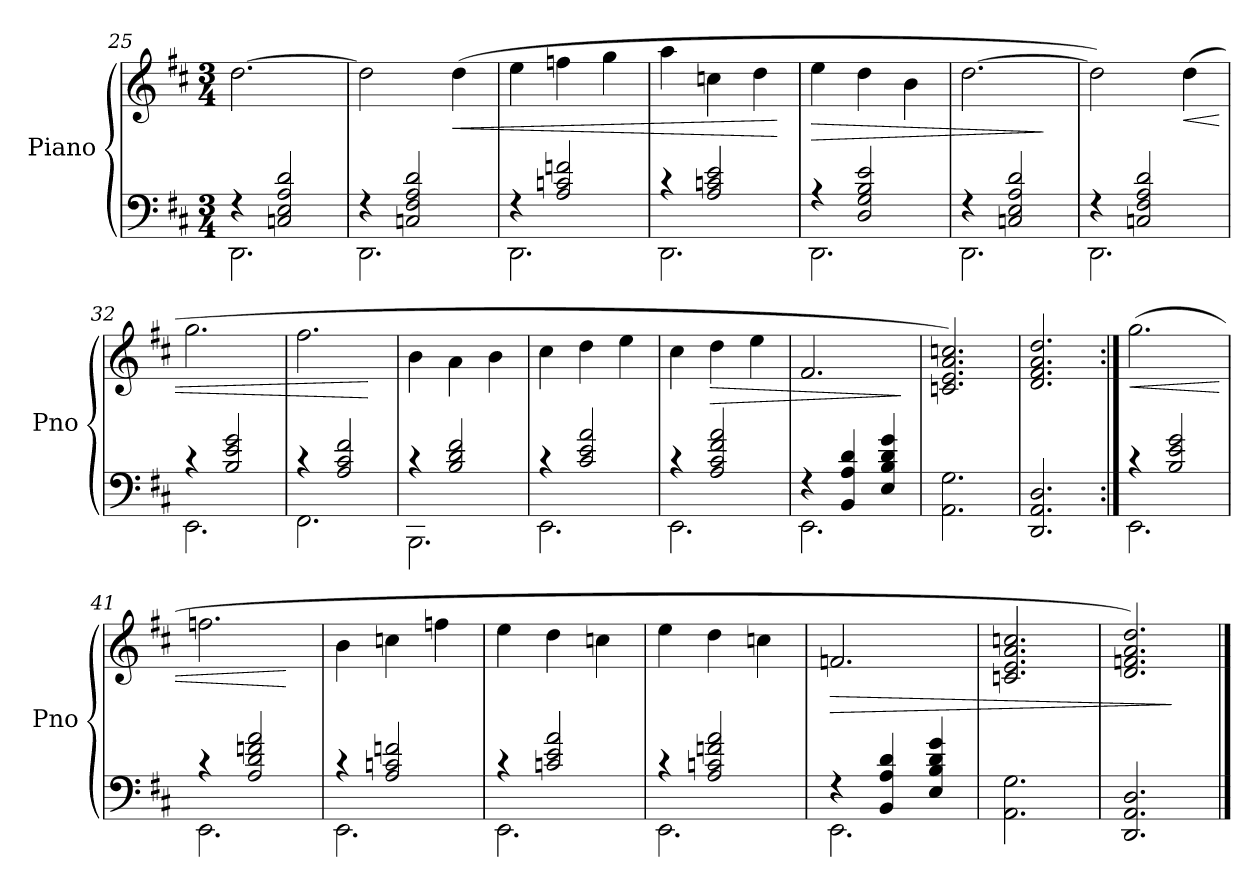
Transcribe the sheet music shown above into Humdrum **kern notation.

**kern	**kern	**dynam
*part1	*part1	*part1
*staff2	*staff1	*staff1/2
*I"Piano	*	*
*I'Pno	*	*
*clefF4	*clefG2	*
*k[f#c#]	*k[f#c#]	*
*M3/4	*M3/4	*
=25	=25	=25
*^	*	*
4r	2.DD\	[2.dd\	.
2Cn/ 2E/ 2A/ 2d/	.	.	.
=26	=26	=26	=26
4r	2.DD\	2dd\]	.
2Cn/ 2F#/ 2A/ 2d/	.	.	.
!	!	!	!LO:HP:b
.	.	(>4dd\	<
=27	=27	=27	=27
4r	2.DD\	4ee\	.
2A/ 2cn/ 2fn/	.	4ffn\	.
.	.	4gg\	.
=28	=28	=28	=28
4r	2.DD\	4aa\	.
2A/ 2cn/ 2e/	.	4ccn\	.
.	.	4dd\	.
*v	*v	*	*
.	.	[
=29	=29	=29
*^	*	*
!	!	!	!LO:HP:b
4r	2.DD\	4ee\	>
2D/ 2G/ 2B/ 2e/	.	4dd\	.
.	.	4b\	.
!!LO:LB:g=z
=30	=30	=30	=30
4r	2.DD\	[2.dd\	.
2Cn/ 2E/ 2A/ 2d/	.	.	.
*v	*v	*	*
.	.	]
=31	=31	=31
*^	*	*
4r	2.DD\	2dd\])	.
2Cn/ 2F#/ 2A/ 2d/	.	.	.
!	!	!	!LO:HP:b
.	.	(>4dd\	<
=32	=32	=32	=32
4r	2.EE\	2.gg\	.
2B/ 2e/ 2g/	.	.	.
=33	=33	=33	=33
4r	2.FF#\	2.ff#\	.
2A/ 2c#/ 2f#/	.	.	.
*v	*v	*	*
.	.	[
=34	=34	=34
*^	*	*
4r	2.BBB\	4b\	.
2B/ 2d/ 2f#/	.	4a\	.
.	.	4b\	.
=35	=35	=35	=35
4r	2.EE\	4cc#\	.
2c#/ 2e/ 2a/	.	4dd\	.
.	.	4ee\	.
=36	=36	=36	=36
4r	2.EE\	4cc#\	.
!	!	!	!LO:HP:b
2A/ 2c#/ 2f#/ 2a/	.	4dd\	>
.	.	4ee\	.
=37	=37	=37	=37
4r	2.EE\	2.f#/	.
4BB/ 4A/ 4d/	.	.	.
4E/ 4B/ 4d/ 4g/	.	.	.
*v	*v	*	*
.	.	]
=38	=38	=38
2.AA\ 2.G\	2.cn/ 2.e/ 2.a/ 2.ccn/)	.
=39	=39	=39
2.DD/ 2.AA/ 2.D/	2.d/ 2.f#/ 2.a/ 2.dd/	.
!!LO:LB:g=z
=40:|!	=40:|!	=40:|!
*^	*	*
!	!	!	!LO:HP:b
4r	2.EE\	(>2.gg\	<
2B/ 2e/ 2g/	.	.	.
=41	=41	=41	=41
4r	2.EE\	2.ffn\	.
2A/ 2d/ 2fn/ 2a/	.	.	.
*v	*v	*	*
.	.	[
=42	=42	=42
*^	*	*
4r	2.EE\	4b\	.
2A/ 2cn/ 2fn/	.	4ccn\	.
.	.	4ffn\	.
=43	=43	=43	=43
4r	2.EE\	4ee\	.
2cn/ 2e/ 2a/	.	4dd\	.
.	.	4ccn\	.
=44	=44	=44	=44
4r	2.EE\	4ee\	.
2A/ 2cn/ 2fn/ 2a/	.	4dd\	.
.	.	4ccn\	.
=45	=45	=45	=45
!	!	!	!LO:HP:b
4r	2.EE\	2.fn/	>
4BB/ 4A/ 4d/	.	.	.
4E/ 4B/ 4d/ 4g/	.	.	.
*v	*v	*	*
=46	=46	=46
2.AA\ 2.G\	2.cn/ 2.e/ 2.a/ 2.ccn/	.
=47	=47	=47
2.DD/ 2.AA/ 2.D/	2.d/ 2.fn/ 2.a/ 2.dd/)	.
.	.	]
==	==	==
*-	*-	*-
